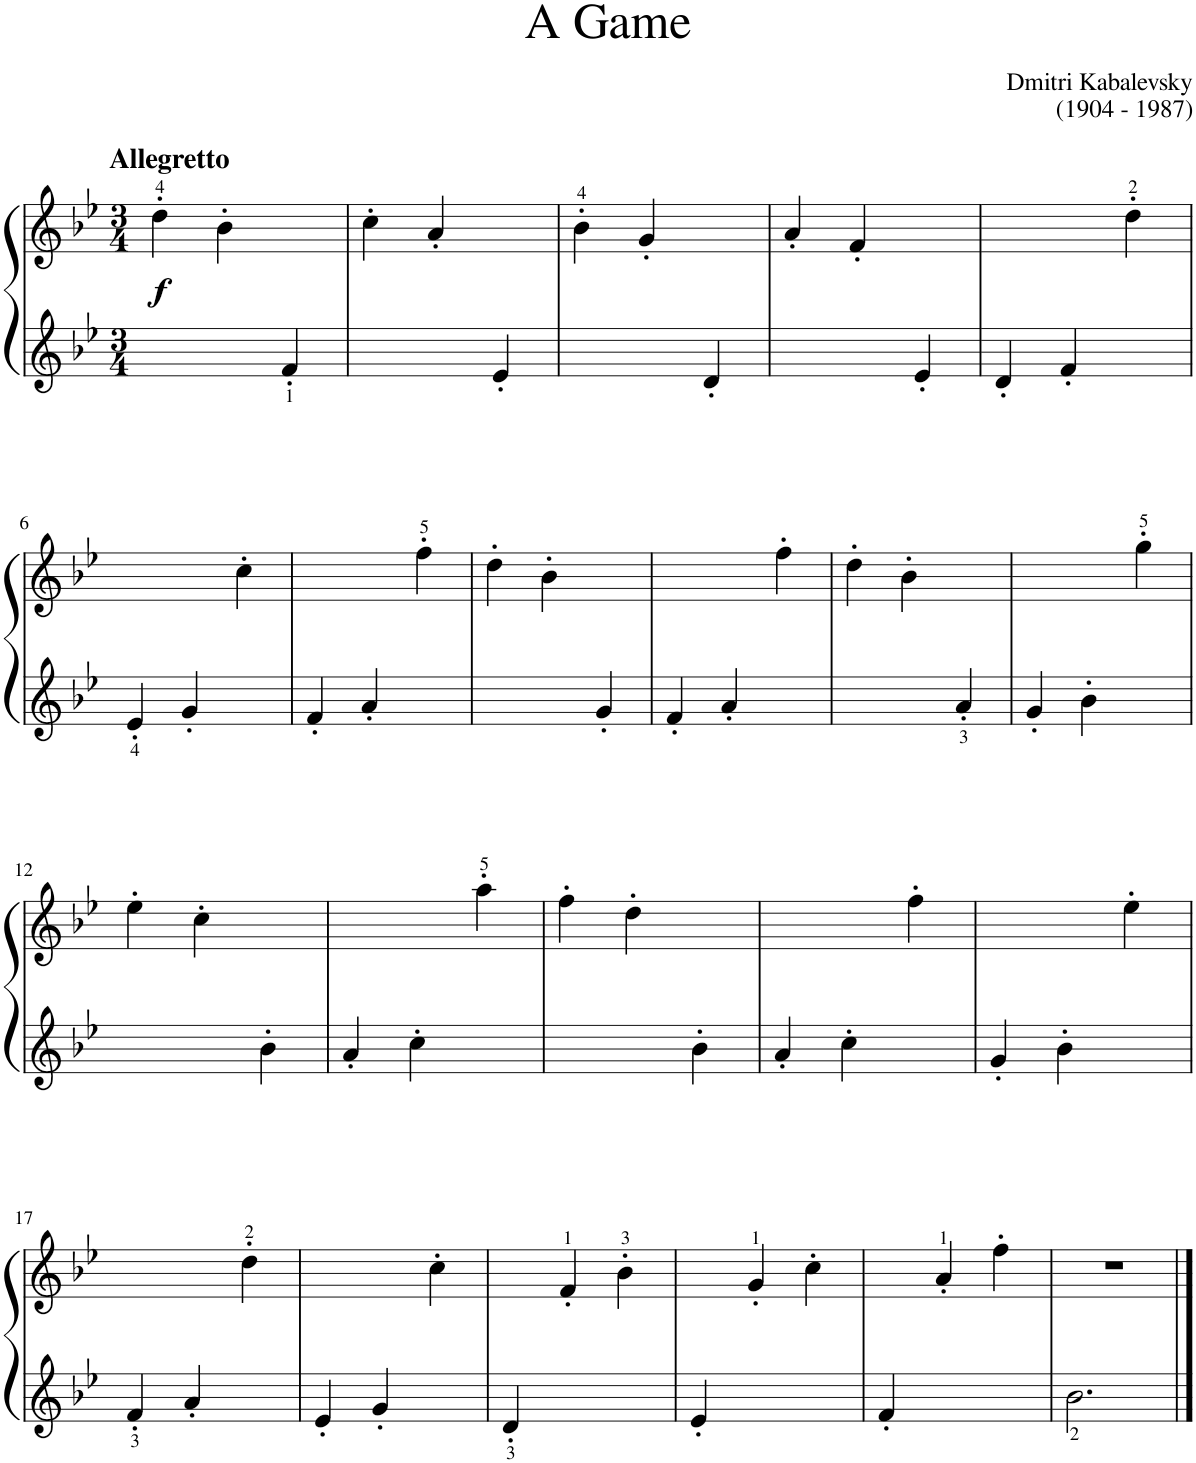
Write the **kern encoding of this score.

**kern	**kern	**dynam
*part1	*part1	*part1
*staff2	*staff1	*staff1/2
*I"Piano	*	*
*I'Pno	*	*
*clefG2	*clefG2	*
*k[b-e-]	*k[b-e-]	*
*M3/4	*M3/4	*
=1	=1	=1
!	!LO:TX:a:B:t=Allegretto	!
!	!	!LO:DY:b
4ryy	4dd'\	f
4ryy	4b-'\	.
4f'/	4ryy	.
=2	=2	=2
4ryy	4cc'\	.
4ryy	4a'/	.
4e-'/	4ryy	.
=3	=3	=3
4ryy	4b-'\	.
4ryy	4g'/	.
4d'/	4ryy	.
=4	=4	=4
4ryy	4a'/	.
4ryy	4f'/	.
4e-'/	4ryy	.
=5	=5	=5
4d'/	4ryy	.
4f'/	4ryy	.
4ryy	4dd'\	.
!!LO:LB:g=z
=6	=6	=6
4e-'/	4ryy	.
4g'/	4ryy	.
4ryy	4cc'\	.
=7	=7	=7
4f'/	4ryy	.
4a'/	4ryy	.
4ryy	4ff'\	.
=8	=8	=8
4ryy	4dd'\	.
4ryy	4b-'\	.
4g'/	4ryy	.
=9	=9	=9
4f'/	4ryy	.
4a'/	4ryy	.
4ryy	4ff'\	.
=10	=10	=10
4ryy	4dd'\	.
4ryy	4b-'\	.
4a'/	4ryy	.
=11	=11	=11
4g'/	4ryy	.
4b-'\	4ryy	.
4ryy	4gg'\	.
!!LO:LB:g=z
=12	=12	=12
4ryy	4ee-'\	.
4ryy	4cc'\	.
4b-'\	4ryy	.
=13	=13	=13
4a'/	4ryy	.
4cc'\	4ryy	.
4ryy	4aa'\	.
=14	=14	=14
4ryy	4ff'\	.
4ryy	4dd'\	.
4b-'\	4ryy	.
=15	=15	=15
4a'/	4ryy	.
4cc'\	4ryy	.
4ryy	4ff'\	.
=16	=16	=16
4g'/	4ryy	.
4b-'\	4ryy	.
4ryy	4ee-'\	.
!!LO:LB:g=z
=17	=17	=17
4f'/	4ryy	.
4a'/	4ryy	.
4ryy	4dd'\	.
=18	=18	=18
4e-'/	4ryy	.
4g'/	4ryy	.
4ryy	4cc'\	.
=19	=19	=19
4d'/	4ryy	.
2ryy	4f'/	.
.	4b-'\	.
=20	=20	=20
4e-'/	4ryy	.
4ryy	4g'/	.
4ryy	4cc'\	.
=21	=21	=21
4f'/	4ryy	.
2ryy	4a'/	.
.	4ff'\	.
=22	=22	=22
2.b-\	2.r	.
==	==	==
*-	*-	*-
